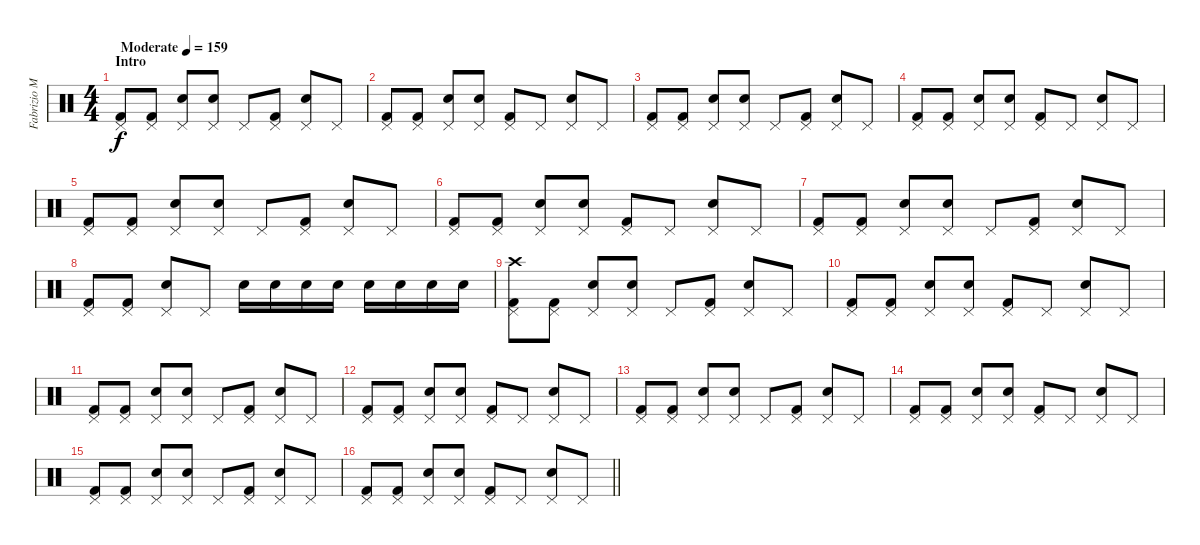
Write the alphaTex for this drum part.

\track ("Fabrizio Moretti" "Fabrizio M") {instrument percussion}
\staff {score}
\articulation defaults
\ts (4 4)
\section ("" "Intro")
\tempo (159 "Moderate")
\clef neutral
\ks c
("Pedal Hi-Hat (hit)" "Kick (hit) 2").8{dy f} ("Pedal Hi-Hat (hit)" "Kick (hit) 2").8 ("Pedal Hi-Hat (hit)" "Snare (hit) 2").8 ("Pedal Hi-Hat (hit)" "Snare (hit) 2").8 "Pedal Hi-Hat (hit)".8 ("Pedal Hi-Hat (hit)" "Kick (hit) 2").8 ("Pedal Hi-Hat (hit)" "Snare (hit) 2").8 "Pedal Hi-Hat (hit)".8 |
("Pedal Hi-Hat (hit)" "Kick (hit) 2").8 ("Pedal Hi-Hat (hit)" "Kick (hit) 2").8 ("Pedal Hi-Hat (hit)" "Snare (hit) 2").8 ("Pedal Hi-Hat (hit)" "Snare (hit) 2").8 ("Pedal Hi-Hat (hit)" "Kick (hit) 2").8 "Pedal Hi-Hat (hit)".8 ("Pedal Hi-Hat (hit)" "Snare (hit) 2").8 "Pedal Hi-Hat (hit)".8 |
("Pedal Hi-Hat (hit)" "Kick (hit) 2").8 ("Pedal Hi-Hat (hit)" "Kick (hit) 2").8 ("Pedal Hi-Hat (hit)" "Snare (hit) 2").8 ("Pedal Hi-Hat (hit)" "Snare (hit) 2").8 "Pedal Hi-Hat (hit)".8 ("Pedal Hi-Hat (hit)" "Kick (hit) 2").8 ("Pedal Hi-Hat (hit)" "Snare (hit) 2").8 "Pedal Hi-Hat (hit)".8 |
("Pedal Hi-Hat (hit)" "Kick (hit) 2").8 ("Pedal Hi-Hat (hit)" "Kick (hit) 2").8 ("Pedal Hi-Hat (hit)" "Snare (hit) 2").8 ("Pedal Hi-Hat (hit)" "Snare (hit) 2").8 ("Pedal Hi-Hat (hit)" "Kick (hit) 2").8 "Pedal Hi-Hat (hit)".8 ("Pedal Hi-Hat (hit)" "Snare (hit) 2").8 "Pedal Hi-Hat (hit)".8 |
("Pedal Hi-Hat (hit)" "Kick (hit) 2").8 ("Pedal Hi-Hat (hit)" "Kick (hit) 2").8 ("Pedal Hi-Hat (hit)" "Snare (hit) 2").8 ("Pedal Hi-Hat (hit)" "Snare (hit) 2").8 "Pedal Hi-Hat (hit)".8 ("Pedal Hi-Hat (hit)" "Kick (hit) 2").8 ("Pedal Hi-Hat (hit)" "Snare (hit) 2").8 "Pedal Hi-Hat (hit)".8 |
("Pedal Hi-Hat (hit)" "Kick (hit) 2").8 ("Pedal Hi-Hat (hit)" "Kick (hit) 2").8 ("Pedal Hi-Hat (hit)" "Snare (hit) 2").8 ("Pedal Hi-Hat (hit)" "Snare (hit) 2").8 ("Pedal Hi-Hat (hit)" "Kick (hit) 2").8 "Pedal Hi-Hat (hit)".8 ("Pedal Hi-Hat (hit)" "Snare (hit) 2").8 "Pedal Hi-Hat (hit)".8 |
("Pedal Hi-Hat (hit)" "Kick (hit) 2").8 ("Pedal Hi-Hat (hit)" "Kick (hit) 2").8 ("Pedal Hi-Hat (hit)" "Snare (hit) 2").8 ("Pedal Hi-Hat (hit)" "Snare (hit) 2").8 "Pedal Hi-Hat (hit)".8 ("Pedal Hi-Hat (hit)" "Kick (hit) 2").8 ("Pedal Hi-Hat (hit)" "Snare (hit) 2").8 "Pedal Hi-Hat (hit)".8 |
("Pedal Hi-Hat (hit)" "Kick (hit) 2").8 ("Pedal Hi-Hat (hit)" "Kick (hit) 2").8 ("Pedal Hi-Hat (hit)" "Snare (hit) 2").8 "Pedal Hi-Hat (hit)".8 "Snare (hit) 2".16 "Snare (hit) 2".16 "Snare (hit) 2".16 "Snare (hit) 2".16 "Snare (hit) 2".16 "Snare (hit) 2".16 "Snare (hit) 2".16 "Snare (hit) 2".16 |
("Pedal Hi-Hat (hit)" "Crash high (hit)" "Kick (hit) 2").8 ("Pedal Hi-Hat (hit)" "Kick (hit) 2").8 ("Pedal Hi-Hat (hit)" "Snare (hit) 2").8 ("Pedal Hi-Hat (hit)" "Snare (hit) 2").8 "Pedal Hi-Hat (hit)".8 ("Pedal Hi-Hat (hit)" "Kick (hit) 2").8 ("Pedal Hi-Hat (hit)" "Snare (hit) 2").8 "Pedal Hi-Hat (hit)".8 |
("Pedal Hi-Hat (hit)" "Kick (hit) 2").8 ("Pedal Hi-Hat (hit)" "Kick (hit) 2").8 ("Pedal Hi-Hat (hit)" "Snare (hit) 2").8 ("Pedal Hi-Hat (hit)" "Snare (hit) 2").8 ("Pedal Hi-Hat (hit)" "Kick (hit) 2").8 "Pedal Hi-Hat (hit)".8 ("Pedal Hi-Hat (hit)" "Snare (hit) 2").8 "Pedal Hi-Hat (hit)".8 |
("Pedal Hi-Hat (hit)" "Kick (hit) 2").8 ("Pedal Hi-Hat (hit)" "Kick (hit) 2").8 ("Pedal Hi-Hat (hit)" "Snare (hit) 2").8 ("Pedal Hi-Hat (hit)" "Snare (hit) 2").8 "Pedal Hi-Hat (hit)".8 ("Pedal Hi-Hat (hit)" "Kick (hit) 2").8 ("Pedal Hi-Hat (hit)" "Snare (hit) 2").8 "Pedal Hi-Hat (hit)".8 |
("Pedal Hi-Hat (hit)" "Kick (hit) 2").8 ("Pedal Hi-Hat (hit)" "Kick (hit) 2").8 ("Pedal Hi-Hat (hit)" "Snare (hit) 2").8 ("Pedal Hi-Hat (hit)" "Snare (hit) 2").8 ("Pedal Hi-Hat (hit)" "Kick (hit) 2").8 "Pedal Hi-Hat (hit)".8 ("Pedal Hi-Hat (hit)" "Snare (hit) 2").8 "Pedal Hi-Hat (hit)".8 |
("Pedal Hi-Hat (hit)" "Kick (hit) 2").8 ("Pedal Hi-Hat (hit)" "Kick (hit) 2").8 ("Pedal Hi-Hat (hit)" "Snare (hit) 2").8 ("Pedal Hi-Hat (hit)" "Snare (hit) 2").8 "Pedal Hi-Hat (hit)".8 ("Pedal Hi-Hat (hit)" "Kick (hit) 2").8 ("Pedal Hi-Hat (hit)" "Snare (hit) 2").8 "Pedal Hi-Hat (hit)".8 |
("Pedal Hi-Hat (hit)" "Kick (hit) 2").8 ("Pedal Hi-Hat (hit)" "Kick (hit) 2").8 ("Pedal Hi-Hat (hit)" "Snare (hit) 2").8 ("Pedal Hi-Hat (hit)" "Snare (hit) 2").8 ("Pedal Hi-Hat (hit)" "Kick (hit) 2").8 "Pedal Hi-Hat (hit)".8 ("Pedal Hi-Hat (hit)" "Snare (hit) 2").8 "Pedal Hi-Hat (hit)".8 |
("Pedal Hi-Hat (hit)" "Kick (hit) 2").8 ("Pedal Hi-Hat (hit)" "Kick (hit) 2").8 ("Pedal Hi-Hat (hit)" "Snare (hit) 2").8 ("Pedal Hi-Hat (hit)" "Snare (hit) 2").8 "Pedal Hi-Hat (hit)".8 ("Pedal Hi-Hat (hit)" "Kick (hit) 2").8 ("Pedal Hi-Hat (hit)" "Snare (hit) 2").8 "Pedal Hi-Hat (hit)".8 |
\barLineRight lightlight
("Pedal Hi-Hat (hit)" "Kick (hit) 2").8 ("Pedal Hi-Hat (hit)" "Kick (hit) 2").8 ("Pedal Hi-Hat (hit)" "Snare (hit) 2").8 ("Pedal Hi-Hat (hit)" "Snare (hit) 2").8 ("Pedal Hi-Hat (hit)" "Kick (hit) 2").8 "Pedal Hi-Hat (hit)".8 ("Pedal Hi-Hat (hit)" "Snare (hit) 2").8 "Pedal Hi-Hat (hit)".8
